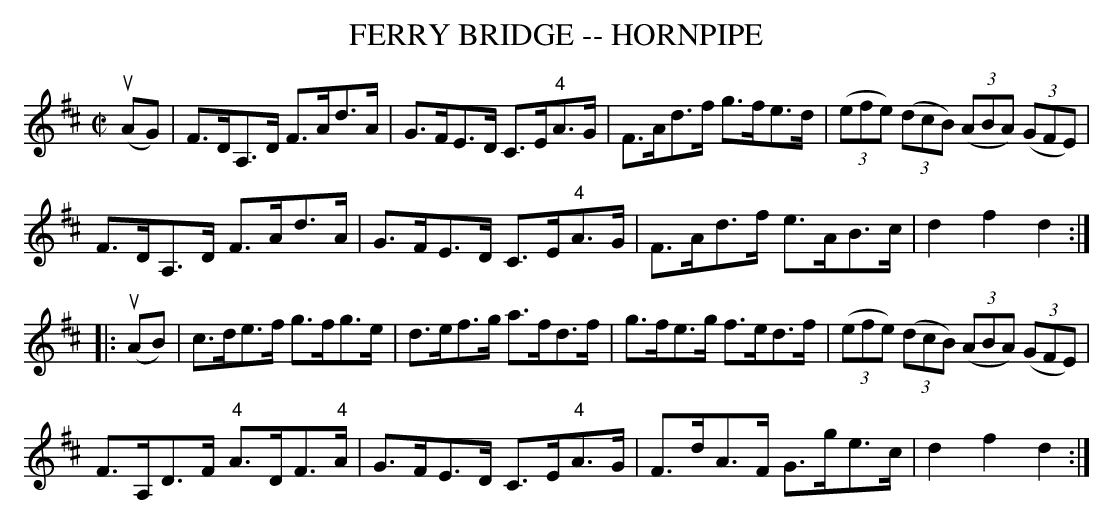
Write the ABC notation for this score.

X:1
T:FERRY BRIDGE -- HORNPIPE
M:C|
L:1/8
K:D
(uAG) |\
F>DA,>D F>Ad>A | G>FE>D C>E"4"A>G | F>Ad>f g>fe>d | ((3efe) ((3dcB) ((3ABA) ((3GFE) |
F>DA,>D F>Ad>A | G>FE>D C>E"4"A>G | F>Ad>f e>AB>c | d2f2d2 :|
|: (uAB) |\
c>de>f     g>fg>e    | d>ef>g a>fd>f    | g>fe>g f>ed>f | ((3efe) ((3dcB) ((3ABA) ((3GFE) |
F>A,D>F "4"A>DF>"4"A | G>FE>D C>E"4"A>G | F>dA>F G>ge>c | d2f2d2 :|
